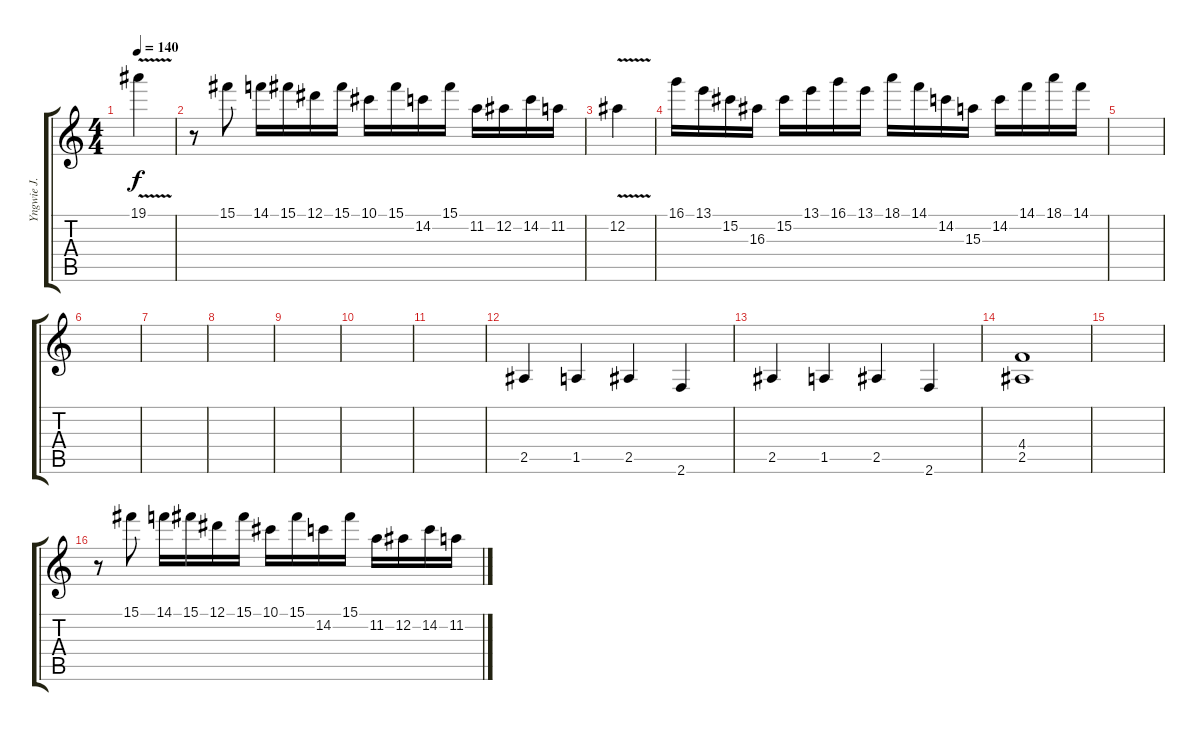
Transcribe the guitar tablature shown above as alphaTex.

\track ("Yngwie J. Malmsteen" "Yngwie J. ") {instrument overdrivenguitar}
\staff {score tabs}
\tuning (Eb4 Bb3 Gb3 Db3 Ab2 Eb2) {hide}
\ts (4 4)
\tempo 140
\clef g2
\ks c
19.1{v}.4{dy f} |
r.8 15.1.8 14.1.16 15.1.16 12.1.16 15.1.16 10.1.16 15.1.16 14.2.16 15.1.16 11.2.16 12.2.16 14.2.16 11.2.16 |
12.2{v}.4 |
16.1.16 13.1.16 15.2.16 16.3.16 15.2.16 13.1.16 16.1.16 13.1.16 18.1.16 14.1.16 14.2.16 15.3.16 14.2.16 14.1.16 18.1.16 14.1.16 |
|
|
|
|
|
|
|
2.5.4 1.5.4 2.5.4 2.6.4 |
2.5.4 1.5.4 2.5.4 2.6.4 |
(4.4 2.5).1 |
|
r.8 15.1.8 14.1.16 15.1.16 12.1.16 15.1.16 10.1.16 15.1.16 14.2.16 15.1.16 11.2.16 12.2.16 14.2.16 11.2.16
